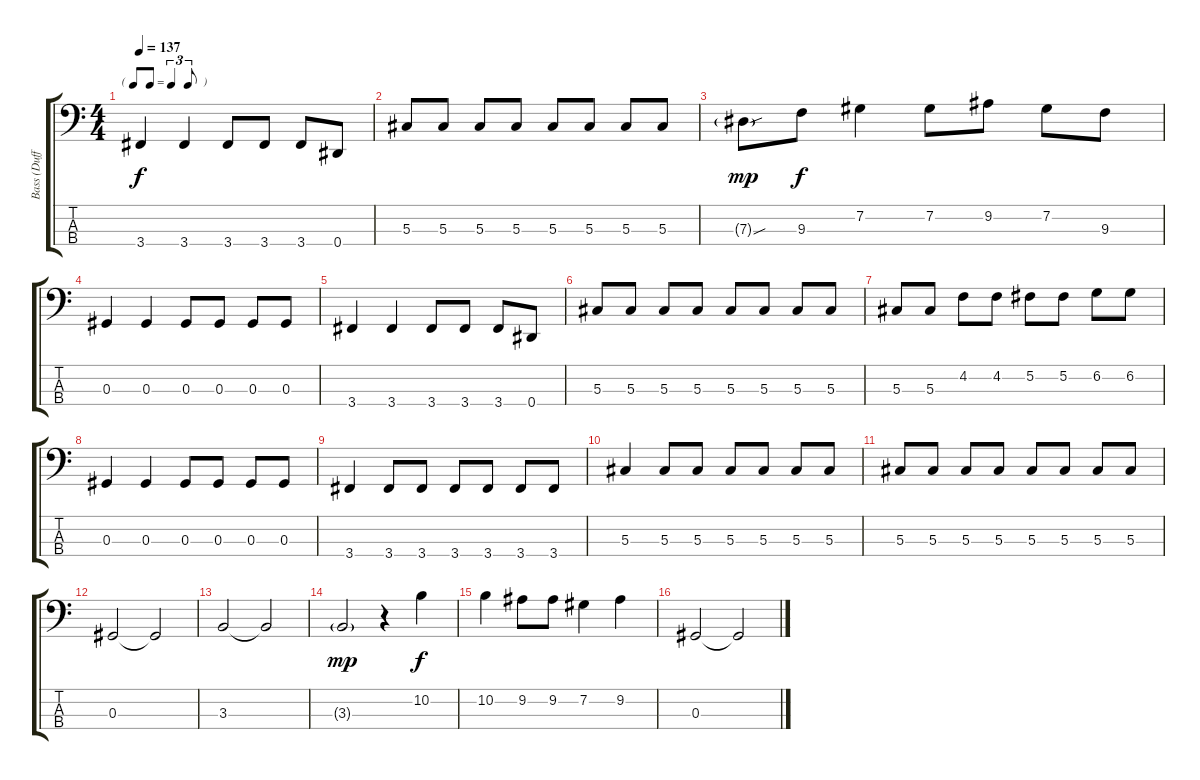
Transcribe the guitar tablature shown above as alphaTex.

\track ("Bass (Duff)" "Bass (Duff") {instrument electricbassfinger}
\staff {score tabs}
\tuning (Gb2 Db2 Ab1 Eb1) {hide}
\ts (4 4)
\tf triplet8th
\tempo 137
\clef f4
\ks c
3.4.4{dy f} 3.4.4 3.4.8 3.4.8 3.4.8 0.4.8 |
5.3.8 5.3.8 5.3.8 5.3.8 5.3.8 5.3.8 5.3.8 5.3.8 |
7.3{sou g}.8{dy mp} 9.3.8{dy f} 7.2.4 7.2.8 9.2.8 7.2.8 9.3.8 |
0.3.4 0.3.4 0.3.8 0.3.8 0.3.8 0.3.8 |
3.4.4 3.4.4 3.4.8 3.4.8 3.4.8 0.4.8 |
5.3.8 5.3.8 5.3.8 5.3.8 5.3.8 5.3.8 5.3.8 5.3.8 |
5.3.8 5.3.8 4.2.8 4.2.8 5.2.8 5.2.8 6.2.8 6.2.8 |
0.3.4 0.3.4 0.3.8 0.3.8 0.3.8 0.3.8 |
3.4.4 3.4.8 3.4.8 3.4.8 3.4.8 3.4.8 3.4.8 |
5.3.4 5.3.8 5.3.8 5.3.8 5.3.8 5.3.8 5.3.8 |
5.3.8 5.3.8 5.3.8 5.3.8 5.3.8 5.3.8 5.3.8 5.3.8 |
0.3.2 0.3{t}.2 |
3.3.2 3.3{t}.2 |
3.3{g}.2{dy mp} r.4 10.2.4{dy f} |
10.2.4 9.2.8 9.2.8 7.2.4 9.2.4 |
0.3.2 0.3{t}.2
